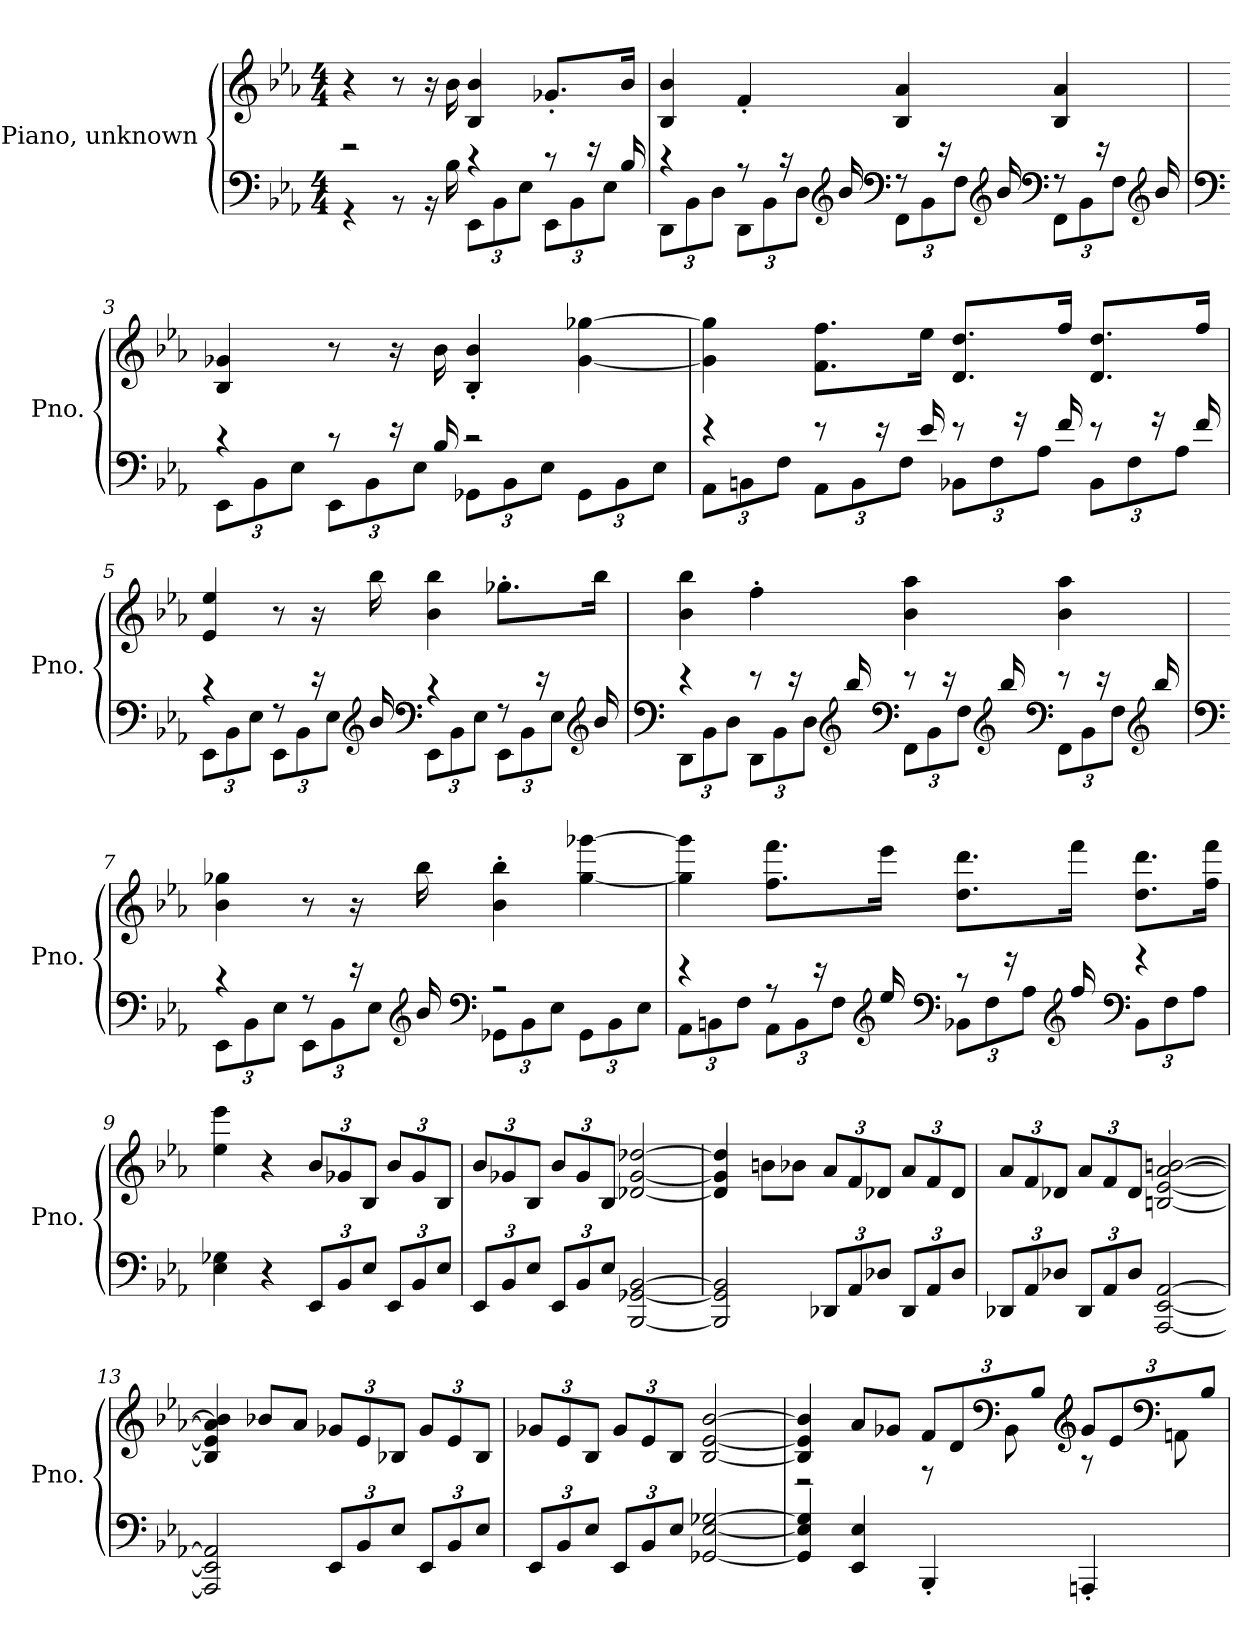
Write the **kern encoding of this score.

**kern	**kern
*part1	*part1
*staff2	*staff1
*I"Piano, unknown	*
*I'Pno.	*
*clefF4	*clefG2
*k[b-e-a-]	*k[b-e-a-]
*M4/4	*M4/4
*MM120	*MM120
=1	=1
*^	*
2r	4r	4r
.	8r	8r
.	16r	16r
.	16B-\	16b-\
*	*Xbrackettup	*
4r	12EE-\L	4B-/ 4b-/
.	12BB-\	.
.	12E-\J	.
8r	12EE-\L	8.g-X'/L
.	12BB-\	.
16r	.	.
.	12E-\J	.
16B-/	.	16b-/Jk
=2	=2	=2
4r	12DD\L	4B-/ 4b-/
.	12BB-\	.
.	12D\J	.
8r	12DD\L	4f'/
.	12BB-\	.
16r	.	.
.	12D\J	.
*clefG2	*	*
16b-/	.	.
*clefF4	*	*
8r	12FF\L	4B-/ 4a-/
.	12BB-\	.
16r	.	.
.	12F\J	.
*clefG2	*	*
16b-/	.	.
*clefF4	*	*
8r	12FF\L	4B-/ 4a-/
.	12BB-\	.
16r	.	.
.	12F\J	.
*clefG2	*	*
16b-/	.	.
!!LO:LB:g=z
=3	=3	=3
*clefF4	*	*
4r	12EE-\L	4B-/ 4g-X/
.	12BB-\	.
.	12E-\J	.
8r	12EE-\L	8r
.	12BB-\	.
16r	.	16r
.	12E-\J	.
16B-/	.	16b-\
2r	12GG-X\L	4B-/' 4b-/'
.	12BB-\	.
.	12E-\J	.
.	12GG-\L	[4g-\ [4gg-X\
.	12BB-\	.
.	12E-\J	.
=4	=4	=4
4r	12AA-\L	4g-\] 4gg-\]
.	12BBn\	.
.	12F\J	.
8r	12AA-\L	8.f\ 8.ff\L
.	12BB\	.
16r	.	.
.	12F\J	.
16e-/	.	16ee-\Jk
8r	12BB-X\L	8.d/ 8.dd/L
.	12F\	.
16r	.	.
.	12A-\J	.
16f/	.	16ff/Jk
8r	12BB-\L	8.d/ 8.dd/L
.	12F\	.
16r	.	.
.	12A-\J	.
16f/	.	16ff/Jk
!!LO:LB:g=z
=5	=5	=5
4r	12EE-\L	4e-/ 4ee-/
.	12BB-\	.
.	12E-\J	.
8r	12EE-\L	8r
.	12BB-\	.
16r	.	16r
.	12E-\J	.
*clefG2	*	*
16b-/	.	16bb-\
*clefF4	*	*
4r	12EE-\L	4b-\ 4bb-\
.	12BB-\	.
.	12E-\J	.
8r	12EE-\L	8.gg-X'\L
.	12BB-\	.
16r	.	.
.	12E-\J	.
*clefG2	*	*
16b-/	.	16bb-\Jk
!!LO:LB:g=z
=6	=6	=6
*clefF4	*	*
4r	12DD\L	4b-\ 4bb-\
.	12BB-\	.
.	12D\J	.
8r	12DD\L	4ff'\
.	12BB-\	.
16r	.	.
.	12D\J	.
*clefG2	*	*
16bb-/	.	.
*clefF4	*	*
8r	12FF\L	4b-\ 4aa-\
.	12BB-\	.
16r	.	.
.	12F\J	.
*clefG2	*	*
16bb-/	.	.
*clefF4	*	*
8r	12FF\L	4b-\ 4aa-\
.	12BB-\	.
16r	.	.
.	12F\J	.
*clefG2	*	*
16bb-/	.	.
!!LO:LB:g=z
=7	=7	=7
*clefF4	*	*
4r	12EE-\L	4b-\ 4gg-X\
.	12BB-\	.
.	12E-\J	.
8r	12EE-\L	8r
.	12BB-\	.
16r	.	16r
.	12E-\J	.
*clefG2	*	*
16b-/	.	16bb-\
*clefF4	*	*
2r	12GG-X\L	4b-\' 4bb-\'
.	12BB-\	.
.	12E-\J	.
.	12GG-\L	[4gg-\ [4ggg-X\
.	12BB-\	.
.	12E-\J	.
=8	=8	=8
4r	12AA-\L	4gg-\] 4ggg-\]
.	12BBn\	.
.	12F\J	.
8r	12AA-\L	8.ff\ 8.fff\L
.	12BB\	.
16r	.	.
.	12F\J	.
*clefG2	*	*
16ee-/	.	16eee-\Jk
*clefF4	*	*
8r	12BB-X\L	8.dd\ 8.ddd\L
.	12F\	.
16r	.	.
.	12A-\J	.
*clefG2	*	*
16ff/	.	16fff\Jk
*clefF4	*	*
4r	12BB-\L	8.dd\ 8.ddd\L
.	12F\	.
.	12A-\J	.
.	.	16ff\ 16fff\Jk
*v	*v	*
!!LO:LB:g=z
=9	=9
4E-\ 4G-X\	4ee-\ 4eee-\
4r	4r
*	*Xbrackettup
12EE-/L	12b-/L
12BB-/	12g-X/
12E-/J	12B-/J
12EE-/L	12b-/L
12BB-/	12g-/
12E-/J	12B-/J
=10	=10
12EE-/L	12b-/L
12BB-/	12g-X/
12E-/J	12B-/J
12EE-/L	12b-/L
12BB-/	12g-/
12E-/J	12B-/J
[2BBB-/ [2GG-X/ [2BB-/	[2d-X/ [2g-/ [2dd-X/
=11	=11
2BBB-/] 2GG-/] 2BB-/]	4d-/] 4g-/] 4dd-/]
.	8bn\L
.	8b-X\J
12DD-X/L	12a-/L
12AA-/	12f/
12D-X/J	12d-X/J
12DD-/L	12a-/L
12AA-/	12f/
12D-/J	12d-/J
=12	=12
12DD-X/L	12a-/L
12AA-/	12f/
12D-X/J	12d-X/J
12DD-/L	12a-/L
12AA-/	12f/
12D-/J	12d-/J
[2AAA-/ [2EE-/ [2AA-/	[2Bn/ [2e-/ [2a-/ [2bn/
!!LO:PB:g=z
=13	=13
2AAA-/] 2EE-/] 2AA-/]	4B/] 4e-/] 4a-/] 4b/]
.	8b-X/L
.	8a-/J
12EE-/L	12g-X/L
12BB-/	12e-/
12E-/J	12B-X/J
12EE-/L	12g-/L
12BB-/	12e-/
12E-/J	12B-/J
=14	=14
12EE-/L	12g-X/L
12BB-/	12e-/
12E-/J	12B-/J
12EE-/L	12g-/L
12BB-/	12e-/
12E-/J	12B-/J
[2GG-X/ [2E-/ [2G-X/	[2B-/ [2e-/ [2b-/
=15	=15
*	*^
4GG-/] 4E-/] 4G-/]	4B-/] 4e-/] 4b-/]	2r
4EE-/ 4E-/	8a-/L	.
.	8g-X/J	.
4BBB-'/	12f/L	8r
.	12d/	.
*	*clefF4	*
.	.	8BB-\
.	12B-/J	.
*	*clefG2	*
4AAAn'/	12g-/L	8r
.	12e-/	.
*	*clefF4	*
.	.	8AAn\
.	12B-/J	.
*	*v	*v
=	=
*-	*-
